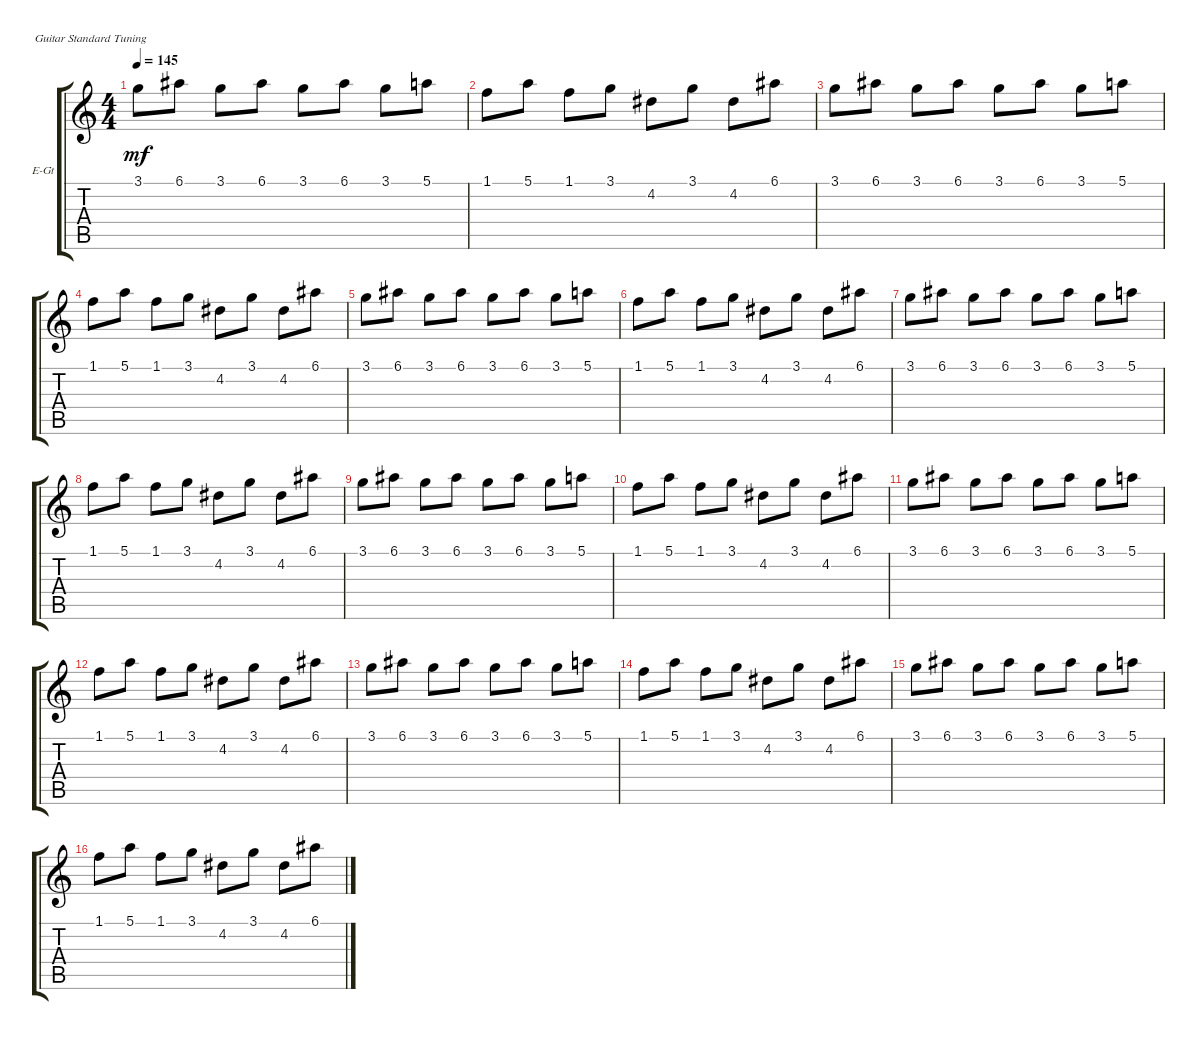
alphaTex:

\bracketExtendMode groupsimilarinstruments
\firstSystemTrackNameOrientation horizontal
\otherSystemsTrackNameOrientation horizontal
\track ("Rock Guitar" "E-Gt") {instrument distortionguitar}
\staff {score tabs}
\tuning (E4 B3 G3 D3 A2 E2)
\ts (4 4)
\tempo 145
\clef g2
\scale
0.333333
\ks c
3.1.8{dy mf} 6.1.8 3.1.8 6.1.8 3.1.8 6.1.8 3.1.8 5.1.8 |
\scale
0.333333 1.1.8 5.1.8 1.1.8 3.1.8 4.2.8 3.1.8 4.2.8 6.1.8 |
\scale
0.333333 3.1.8 6.1.8 3.1.8 6.1.8 3.1.8 6.1.8 3.1.8 5.1.8 |
\scale
0.333333 1.1.8 5.1.8 1.1.8 3.1.8 4.2.8 3.1.8 4.2.8 6.1.8 |
\scale
0.333333 3.1.8 6.1.8 3.1.8 6.1.8 3.1.8 6.1.8 3.1.8 5.1.8 |
\scale
0.333333 1.1.8 5.1.8 1.1.8 3.1.8 4.2.8 3.1.8 4.2.8 6.1.8 |
\scale
0.333333 3.1.8 6.1.8 3.1.8 6.1.8 3.1.8 6.1.8 3.1.8 5.1.8 |
\scale
0.333333 1.1.8 5.1.8 1.1.8 3.1.8 4.2.8 3.1.8 4.2.8 6.1.8 |
\scale
0.333333 3.1.8 6.1.8 3.1.8 6.1.8 3.1.8 6.1.8 3.1.8 5.1.8 |
\scale
0.333333 1.1.8 5.1.8 1.1.8 3.1.8 4.2.8 3.1.8 4.2.8 6.1.8 |
\scale
0.333333 3.1.8 6.1.8 3.1.8 6.1.8 3.1.8 6.1.8 3.1.8 5.1.8 |
\scale
0.333333 1.1.8 5.1.8 1.1.8 3.1.8 4.2.8 3.1.8 4.2.8 6.1.8 |
\scale
0.333333 3.1.8 6.1.8 3.1.8 6.1.8 3.1.8 6.1.8 3.1.8 5.1.8 |
\scale
0.333333 1.1.8 5.1.8 1.1.8 3.1.8 4.2.8 3.1.8 4.2.8 6.1.8 |
\scale
0.333333 3.1.8 6.1.8 3.1.8 6.1.8 3.1.8 6.1.8 3.1.8 5.1.8 |
\scale
0.333333 1.1.8 5.1.8 1.1.8 3.1.8 4.2.8 3.1.8 4.2.8 6.1.8
